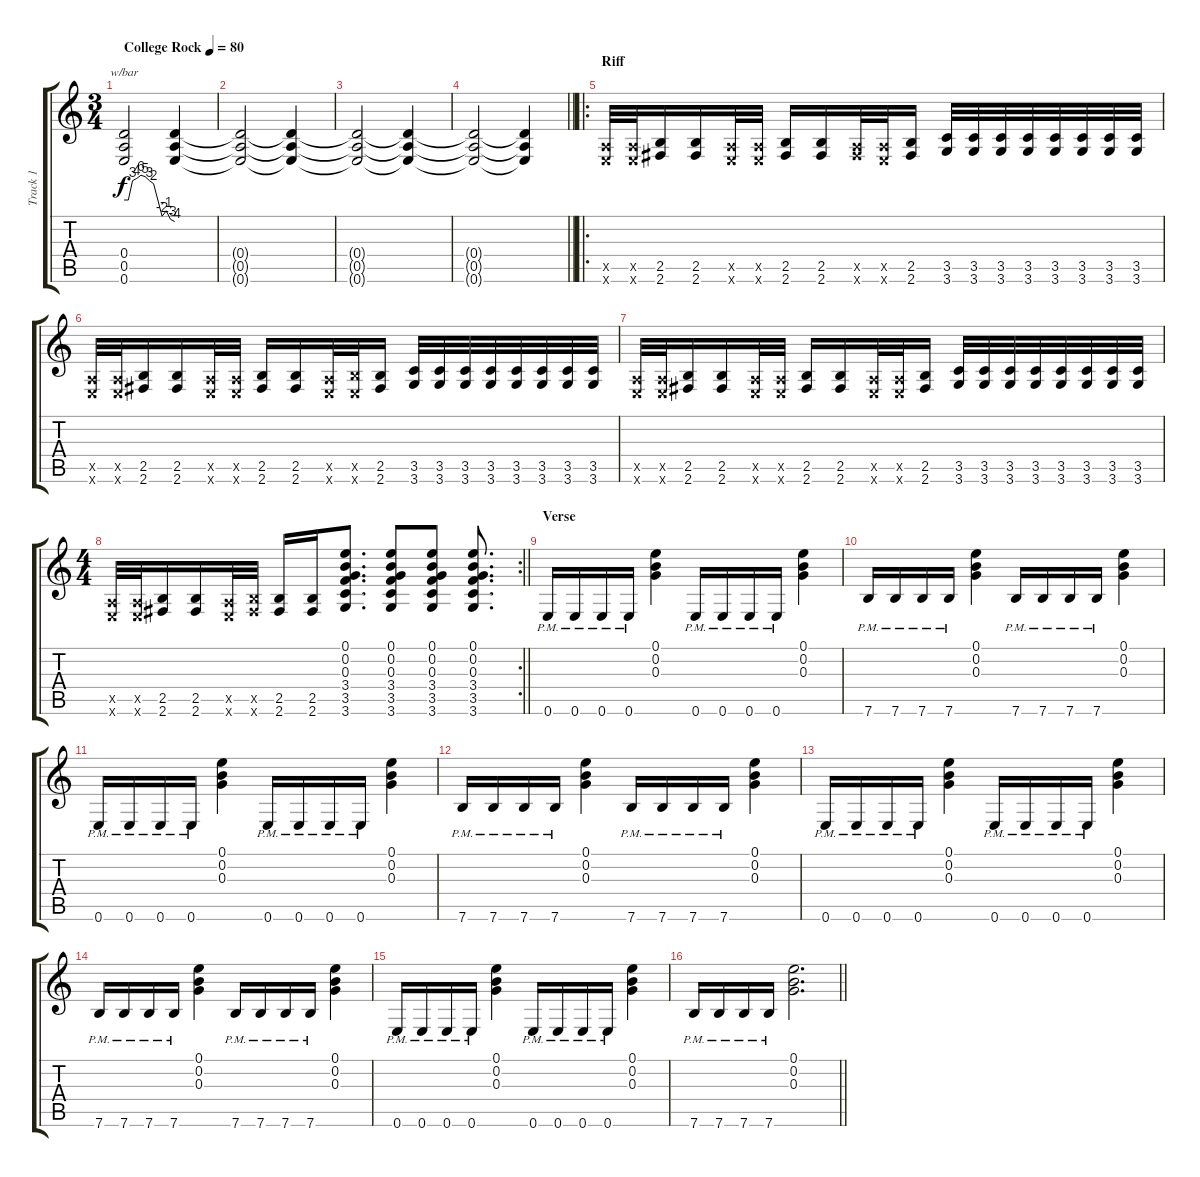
\track ("Track 1" "Track 1") {instrument distortionguitar}
\staff {score tabs}
\tuning (E4 B3 G3 D3 A2 E2) {hide}
\ts (3 4)
\tempo (80 "College Rock")
\clef g2
\ks c
(0.4 0.5 0.6).2{tbe (custom default 0 0 5 0 10 12 15 16 20 24 25 20 30 12 35 8 40 0 45 -8 50 -4 55 -12 60 -16) dy f instrument distortionguitar} (0.4{t} 0.5{t} 0.6{t}).4 |
(0.4{t} 0.5{t} 0.6{t}).2 (0.4{t} 0.5{t} 0.6{t}).4 |
(0.4{t} 0.5{t} 0.6{t}).2 (0.4{t} 0.5{t} 0.6{t}).4 |
\barLineRight lightlight
(0.4{t} 0.5{t} 0.6{t}).2 (0.4{t} 0.5{t} 0.6{t}).4 |
\ro
\section ("" "Riff")
(0.5{x} 0.6{x}).32 (0.5{x} 0.6{x}).32 (2.5 2.6).16 (2.5 2.6).16 (0.5{x} 0.6{x}).32 (0.5{x} 0.6{x}).32 (2.5 2.6).16 (2.5 2.6).16 (0.5{x} 2.6{x}).32 (0.5{x} 0.6{x}).32 (2.5 2.6).16 (3.5 3.6).32 (3.5 3.6).32 (3.5 3.6).32 (3.5 3.6).32 (3.5 3.6).32 (3.5 3.6).32 (3.5 3.6).32 (3.5 3.6).32 |
(0.5{x} 0.6{x}).32 (0.5{x} 0.6{x}).32 (2.5 2.6).16 (2.5 2.6).16 (0.5{x} 0.6{x}).32 (0.5{x} 0.6{x}).32 (2.5 2.6).16 (2.5 2.6).16 (0.5{x} 0.6{x}).32 (2.5{x} 0.6{x}).32 (2.5 2.6).16 (3.5 3.6).32 (3.5 3.6).32 (3.5 3.6).32 (3.5 3.6).32 (3.5 3.6).32 (3.5 3.6).32 (3.5 3.6).32 (3.5 3.6).32 |
(0.5{x} 0.6{x}).32 (0.5{x} 0.6{x}).32 (2.5 2.6).16 (2.5 2.6).16 (0.5{x} 0.6{x}).32 (0.5{x} 0.6{x}).32 (2.5 2.6).16 (2.5 2.6).16 (0.5{x} 0.6{x}).32 (0.5{x} 0.6{x}).32 (2.5 2.6).16 (3.5 3.6).32 (3.5 3.6).32 (3.5 3.6).32 (3.5 3.6).32 (3.5 3.6).32 (3.5 3.6).32 (3.5 3.6).32 (3.5 3.6).32 |
\rc 2
\ts (4 4)
\barLineRight lightlight
(0.5{x} 0.6{x}).32 (0.5{x} 0.6{x}).32 (2.5 2.6).16 (2.5 2.6).16 (0.5{x} 0.6{x}).32 (2.5{x} 2.6{x}).32 (2.5 2.6).16 (2.5 2.6).16 (0.1 0.2 0.3 3.4 3.5 3.6).8{d} (0.1 0.2 0.3 3.4 3.5 3.6).8 (0.1 0.2 0.3 3.4 3.5 3.6).8 (0.1 0.2 0.3 3.4 3.5 3.6).8{d} |
\section ("" "Verse")
0.6{pm}.16 0.6{pm}.16 0.6{pm}.16 0.6{pm}.16 (0.1 0.2 0.3).4 0.6{pm}.16 0.6{pm}.16 0.6{pm}.16 0.6{pm}.16 (0.1 0.2 0.3).4 |
7.6{pm}.16 7.6{pm}.16 7.6{pm}.16 7.6{pm}.16 (0.1 0.2 0.3).4 7.6{pm}.16 7.6{pm}.16 7.6{pm}.16 7.6{pm}.16 (0.1 0.2 0.3).4 |
0.6{pm}.16 0.6{pm}.16 0.6{pm}.16 0.6{pm}.16 (0.1 0.2 0.3).4 0.6{pm}.16 0.6{pm}.16 0.6{pm}.16 0.6{pm}.16 (0.1 0.2 0.3).4 |
7.6{pm}.16 7.6{pm}.16 7.6{pm}.16 7.6{pm}.16 (0.1 0.2 0.3).4 7.6{pm}.16 7.6{pm}.16 7.6{pm}.16 7.6{pm}.16 (0.1 0.2 0.3).4 |
0.6{pm}.16 0.6{pm}.16 0.6{pm}.16 0.6{pm}.16 (0.1 0.2 0.3).4 0.6{pm}.16 0.6{pm}.16 0.6{pm}.16 0.6{pm}.16 (0.1 0.2 0.3).4 |
7.6{pm}.16 7.6{pm}.16 7.6{pm}.16 7.6{pm}.16 (0.1 0.2 0.3).4 7.6{pm}.16 7.6{pm}.16 7.6{pm}.16 7.6{pm}.16 (0.1 0.2 0.3).4 |
0.6{pm}.16 0.6{pm}.16 0.6{pm}.16 0.6{pm}.16 (0.1 0.2 0.3).4 0.6{pm}.16 0.6{pm}.16 0.6{pm}.16 0.6{pm}.16 (0.1 0.2 0.3).4 |
\barLineRight lightlight
7.6{pm}.16 7.6{pm}.16 7.6{pm}.16 7.6{pm}.16 (0.1 0.2 0.3).2{d}
